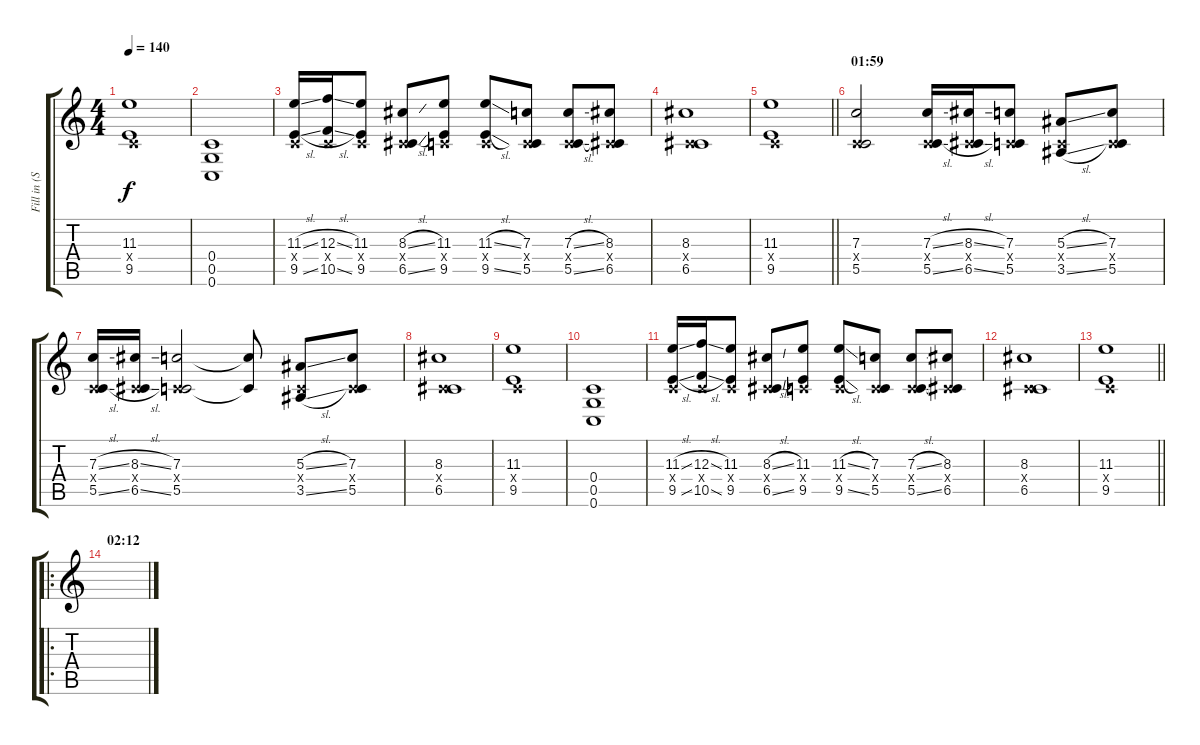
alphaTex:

\track ("Fill in (Stevie)" "Fill in (S") {instrument distortionguitar}
\staff {score tabs}
\tuning (D4 A3 F3 C3 G2 C2) {hide}
\ts (4 4)
\tempo 140
\clef g2
\ks c
(11.3 0.4{x} 9.5).1{dy f} |
(0.4 0.5 0.6).1 |
(11.3{sl} 0.4{x} 9.5{sl}).16 (12.3{sl} 0.4{x} 10.5{sl}).16 (11.3 0.4{x} 9.5).8 (8.3{sl} 0.4{x} 6.5{sl}).8 (11.3 0.4{x} 9.5).8 (11.3{sl} 0.4{x} 9.5{sl}).8 (7.3 0.4{x} 5.5).8 (7.3{sl} 0.4{x} 5.5{sl}).8 (8.3 0.4{x} 6.5).8 |
(8.3 0.4{x} 6.5).1 |
\barLineRight lightlight
(11.3 0.4{x} 9.5).1 |
\section ("" "01:59")
(7.3 0.4{x} 5.5).2 (7.3{sl} 0.4{x} 5.5{sl}).16 (8.3{sl} 0.4{x} 6.5{sl}).16 (7.3 0.4{x} 5.5).8 (5.3{sl} 0.4{x} 3.5{sl}).8 (7.3 0.4{x} 5.5).8 |
(7.3{sl} 0.4{x} 5.5{sl}).16 (8.3{sl} 0.4{x} 6.5{sl}).16 (7.3 0.4{x} 5.5).2 (7.3{t} 5.5{t}).8 (5.3{sl} 0.4{x} 3.5{sl}).8 (7.3 0.4{x} 5.5).8 |
(8.3 0.4{x} 6.5).1 |
(11.3 0.4{x} 9.5).1 |
(0.4 0.5 0.6).1 |
(11.3{sl} 0.4{x} 9.5{sl}).16 (12.3{sl} 0.4{x} 10.5{sl}).16 (11.3 0.4{x} 9.5).8 (8.3{sl} 0.4{x} 6.5{sl}).8 (11.3 0.4{x} 9.5).8 (11.3{sl} 0.4{x} 9.5{sl}).8 (7.3 0.4{x} 5.5).8 (7.3{sl} 0.4{x} 5.5{sl}).8 (8.3 0.4{x} 6.5).8 |
(8.3 0.4{x} 6.5).1 |
\barLineRight lightlight
(11.3 0.4{x} 9.5).1 |
\ro
\section ("" "02:12")
